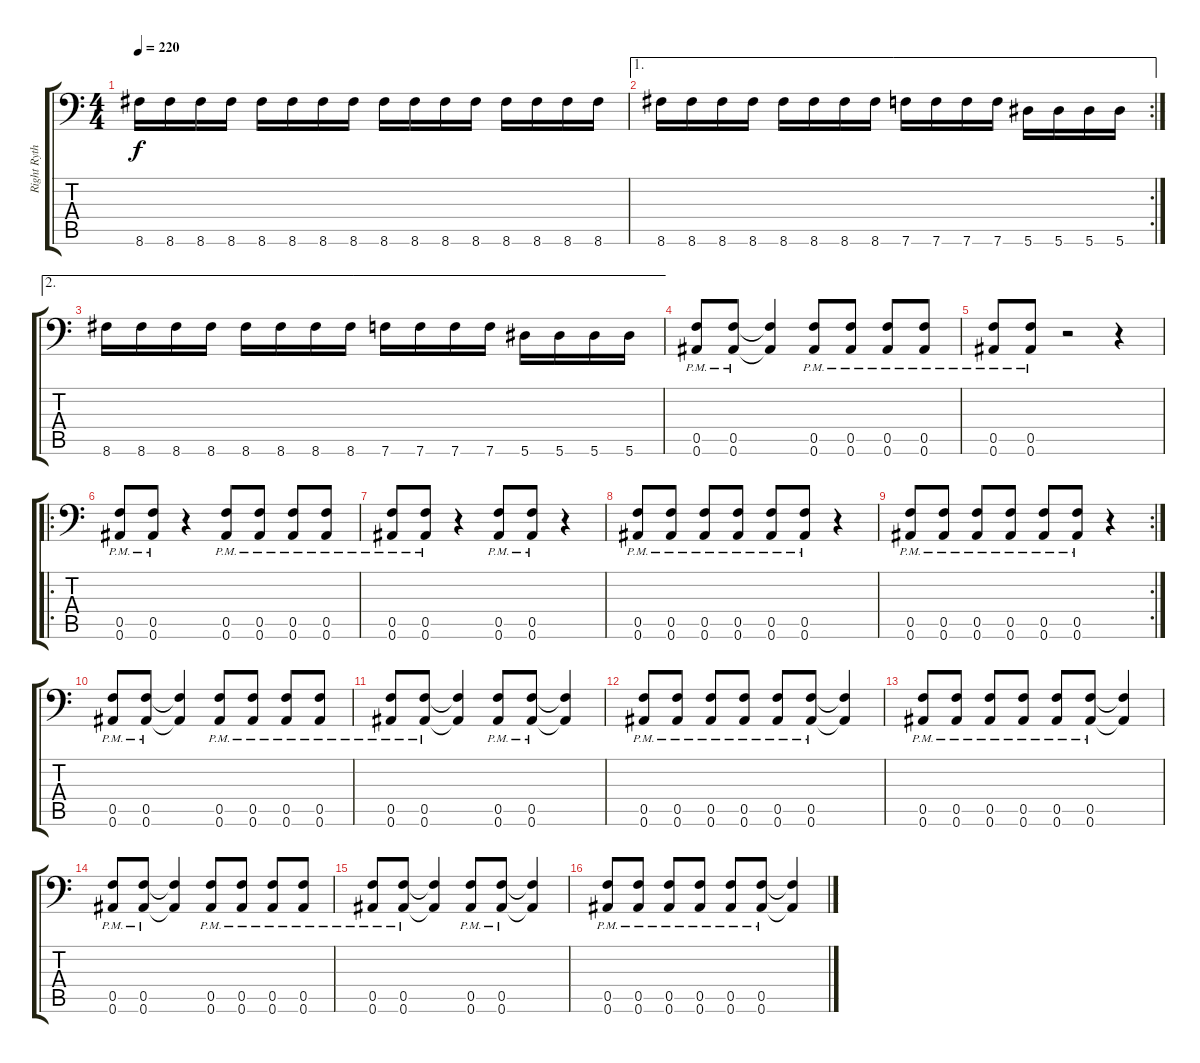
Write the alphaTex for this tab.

\track ("Right Rythm Guitar" "Right Ryth") {instrument distortionguitar}
\staff {score tabs}
\tuning (C4 G3 Eb3 Bb2 F2 Bb1) {hide}
\ts (4 4)
\tempo 220
\clef f4
\ks c
8.6.16{dy f} 8.6.16 8.6.16 8.6.16 8.6.16 8.6.16 8.6.16 8.6.16 8.6.16 8.6.16 8.6.16 8.6.16 8.6.16 8.6.16 8.6.16 8.6.16 |
\ae 1
\rc 2
8.6.16 8.6.16 8.6.16 8.6.16 8.6.16 8.6.16 8.6.16 8.6.16 7.6.16 7.6.16 7.6.16 7.6.16 5.6.16 5.6.16 5.6.16 5.6.16 |
\ae 2
8.6.16 8.6.16 8.6.16 8.6.16 8.6.16 8.6.16 8.6.16 8.6.16 7.6.16 7.6.16 7.6.16 7.6.16 5.6.16 5.6.16 5.6.16 5.6.16 |
(0.5{pm} 0.6{pm}).8 (0.5{pm} 0.6{pm}).8 (0.5{t} 0.6{t}).4 (0.5{pm} 0.6{pm}).8 (0.5{pm} 0.6{pm}).8 (0.5{pm} 0.6{pm}).8 (0.5{pm} 0.6{pm}).8 |
(0.5{pm} 0.6{pm}).8 (0.5{pm} 0.6{pm}).8 r.2 r.4 |
\ro
(0.5{pm} 0.6{pm}).8 (0.5{pm} 0.6{pm}).8 r.4 (0.5{pm} 0.6{pm}).8 (0.5{pm} 0.6{pm}).8 (0.5{pm} 0.6{pm}).8 (0.5{pm} 0.6{pm}).8 |
(0.5{pm} 0.6{pm}).8 (0.5{pm} 0.6{pm}).8 r.4 (0.5{pm} 0.6{pm}).8 (0.5{pm} 0.6{pm}).8 r.4 |
(0.5{pm} 0.6{pm}).8 (0.5{pm} 0.6{pm}).8 (0.5{pm} 0.6{pm}).8 (0.5{pm} 0.6{pm}).8 (0.5{pm} 0.6{pm}).8 (0.5{pm} 0.6{pm}).8 r.4 |
\rc 2
(0.5{pm} 0.6{pm}).8 (0.5{pm} 0.6{pm}).8 (0.5{pm} 0.6{pm}).8 (0.5{pm} 0.6{pm}).8 (0.5{pm} 0.6{pm}).8 (0.5{pm} 0.6{pm}).8 r.4 |
(0.5{pm} 0.6{pm}).8 (0.5{pm} 0.6{pm}).8 (0.5{t} 0.6{t}).4 (0.5{pm} 0.6{pm}).8 (0.5{pm} 0.6{pm}).8 (0.5{pm} 0.6{pm}).8 (0.5{pm} 0.6{pm}).8 |
(0.5{pm} 0.6{pm}).8 (0.5{pm} 0.6{pm}).8 (0.5{t} 0.6{t}).4 (0.5{pm} 0.6{pm}).8 (0.5{pm} 0.6{pm}).8 (0.5{t} 0.6{t}).4 |
(0.5{pm} 0.6{pm}).8 (0.5{pm} 0.6{pm}).8 (0.5{pm} 0.6{pm}).8 (0.5{pm} 0.6{pm}).8 (0.5{pm} 0.6{pm}).8 (0.5{pm} 0.6{pm}).8 (0.5{t} 0.6{t}).4 |
(0.5{pm} 0.6{pm}).8 (0.5{pm} 0.6{pm}).8 (0.5{pm} 0.6{pm}).8 (0.5{pm} 0.6{pm}).8 (0.5{pm} 0.6{pm}).8 (0.5{pm} 0.6{pm}).8 (0.5{t} 0.6{t}).4 |
(0.5{pm} 0.6{pm}).8 (0.5{pm} 0.6{pm}).8 (0.5{t} 0.6{t}).4 (0.5{pm} 0.6{pm}).8 (0.5{pm} 0.6{pm}).8 (0.5{pm} 0.6{pm}).8 (0.5{pm} 0.6{pm}).8 |
(0.5{pm} 0.6{pm}).8 (0.5{pm} 0.6{pm}).8 (0.5{t} 0.6{t}).4 (0.5{pm} 0.6{pm}).8 (0.5{pm} 0.6{pm}).8 (0.5{t} 0.6{t}).4 |
(0.5{pm} 0.6{pm}).8 (0.5{pm} 0.6{pm}).8 (0.5{pm} 0.6{pm}).8 (0.5{pm} 0.6{pm}).8 (0.5{pm} 0.6{pm}).8 (0.5{pm} 0.6{pm}).8 (0.5{t} 0.6{t}).4
